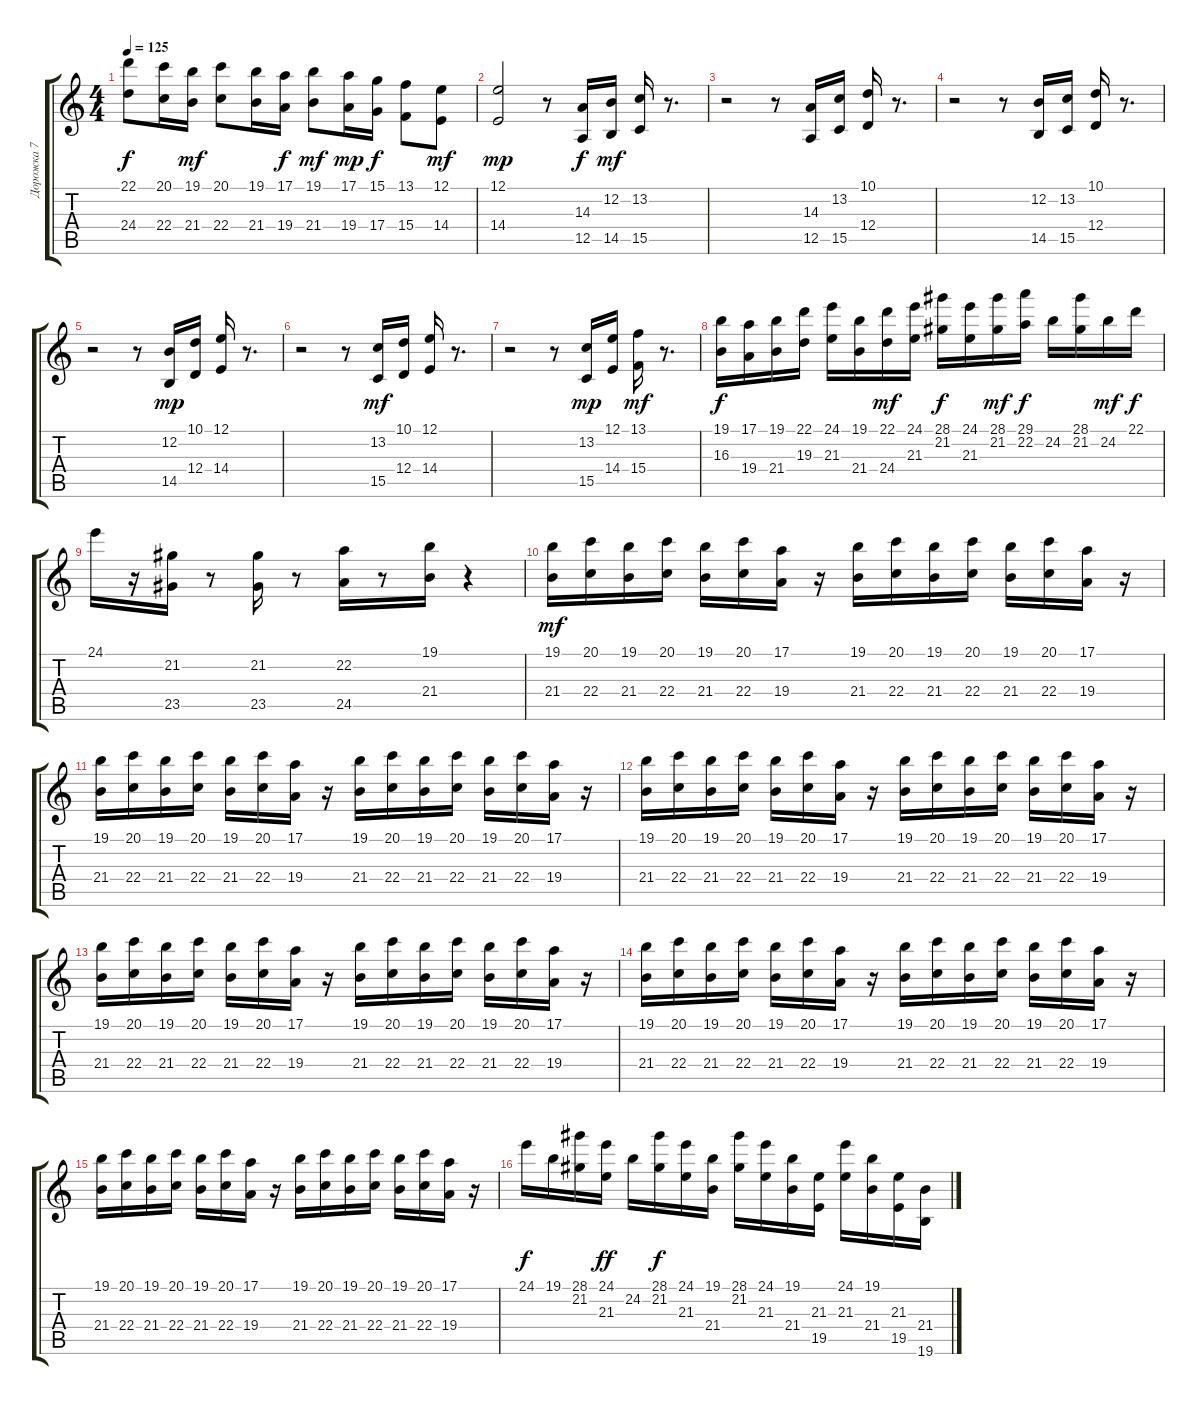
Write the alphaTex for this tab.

\track ("Дорожка 7" "Дорожка 7") {instrument stringensemble1}
\staff {score tabs}
\tuning (E4 B3 G3 D3 A2 E2) {hide}
\ts (4 4)
\tempo 125
\clef g2
\ks c
(22.1 24.4).8{dy f} (20.1 22.4).16 (19.1 21.4).16{dy mf} (20.1 22.4).8 (19.1 21.4).16 (17.1 19.4).16{dy f} (19.1 21.4).8{dy mf} (17.1 19.4).16{dy mp} (15.1 17.4).16{dy f} (13.1 15.4).8 (12.1 14.4).8{dy mf} |
(12.1 14.4).2{dy mp} r.8 (14.3 12.5).16{dy f} (12.2 14.5).16{dy mf} (13.2 15.5).16 r.8{d} |
r.2 r.8 (14.3 12.5).16 (13.2 15.5).16 (10.1 12.4).16 r.8{d} |
r.2 r.8 (12.2 14.5).16 (13.2 15.5).16 (10.1 12.4).16 r.8{d} |
r.2 r.8 (12.2 14.5).16{dy mp} (10.1 12.4).16 (12.1 14.4).16 r.8{d} |
r.2 r.8 (13.2 15.5).16{dy mf} (10.1 12.4).16 (12.1 14.4).16 r.8{d} |
r.2 r.8 (13.2 15.5).16{dy mp} (12.1 14.4).16 (13.1 15.4).16{dy mf} r.8{d} |
(19.1 16.3).16{dy f} (17.1 19.4).16 (19.1 21.4).16 (22.1 19.3).16 (24.1 21.3).16 (19.1 21.4).16 (22.1 24.4).16{dy mf} (24.1 21.3).16 (28.1 21.2).16{dy f} (24.1 21.3).16 (28.1 21.2).16{dy mf} (29.1 22.2).16{dy f} 24.2.16 (28.1 21.2).16 24.2.16{dy mf} 22.1.16{dy f} |
24.1.16 r.16 (21.2 23.5).16 r.8 (21.2 23.5).16 r.8 (22.2 24.5).16 r.8 (19.1 21.4).16 r.4 |
(19.1 21.4).16{dy mf} (20.1 22.4).16 (19.1 21.4).16 (20.1 22.4).16 (19.1 21.4).16 (20.1 22.4).16 (17.1 19.4).16 r.16 (19.1 21.4).16 (20.1 22.4).16 (19.1 21.4).16 (20.1 22.4).16 (19.1 21.4).16 (20.1 22.4).16 (17.1 19.4).16 r.16 |
(19.1 21.4).16 (20.1 22.4).16 (19.1 21.4).16 (20.1 22.4).16 (19.1 21.4).16 (20.1 22.4).16 (17.1 19.4).16 r.16 (19.1 21.4).16 (20.1 22.4).16 (19.1 21.4).16 (20.1 22.4).16 (19.1 21.4).16 (20.1 22.4).16 (17.1 19.4).16 r.16 |
(19.1 21.4).16 (20.1 22.4).16 (19.1 21.4).16 (20.1 22.4).16 (19.1 21.4).16 (20.1 22.4).16 (17.1 19.4).16 r.16 (19.1 21.4).16 (20.1 22.4).16 (19.1 21.4).16 (20.1 22.4).16 (19.1 21.4).16 (20.1 22.4).16 (17.1 19.4).16 r.16 |
(19.1 21.4).16 (20.1 22.4).16 (19.1 21.4).16 (20.1 22.4).16 (19.1 21.4).16 (20.1 22.4).16 (17.1 19.4).16 r.16 (19.1 21.4).16 (20.1 22.4).16 (19.1 21.4).16 (20.1 22.4).16 (19.1 21.4).16 (20.1 22.4).16 (17.1 19.4).16 r.16 |
(19.1 21.4).16 (20.1 22.4).16 (19.1 21.4).16 (20.1 22.4).16 (19.1 21.4).16 (20.1 22.4).16 (17.1 19.4).16 r.16 (19.1 21.4).16 (20.1 22.4).16 (19.1 21.4).16 (20.1 22.4).16 (19.1 21.4).16 (20.1 22.4).16 (17.1 19.4).16 r.16 |
(19.1 21.4).16 (20.1 22.4).16 (19.1 21.4).16 (20.1 22.4).16 (19.1 21.4).16 (20.1 22.4).16 (17.1 19.4).16 r.16 (19.1 21.4).16 (20.1 22.4).16 (19.1 21.4).16 (20.1 22.4).16 (19.1 21.4).16 (20.1 22.4).16 (17.1 19.4).16 r.16 |
24.1.16{dy f} 19.1.16 (28.1 21.2).16 (24.1 21.3).16{dy ff} 24.2.16 (28.1 21.2).16{dy f} (24.1 21.3).16 (19.1 21.4).16 (28.1 21.2).16 (24.1 21.3).16 (19.1 21.4).16 (21.3 19.5).16 (24.1 21.3).16 (19.1 21.4).16 (21.3 19.5).16 (21.4 19.6).16
